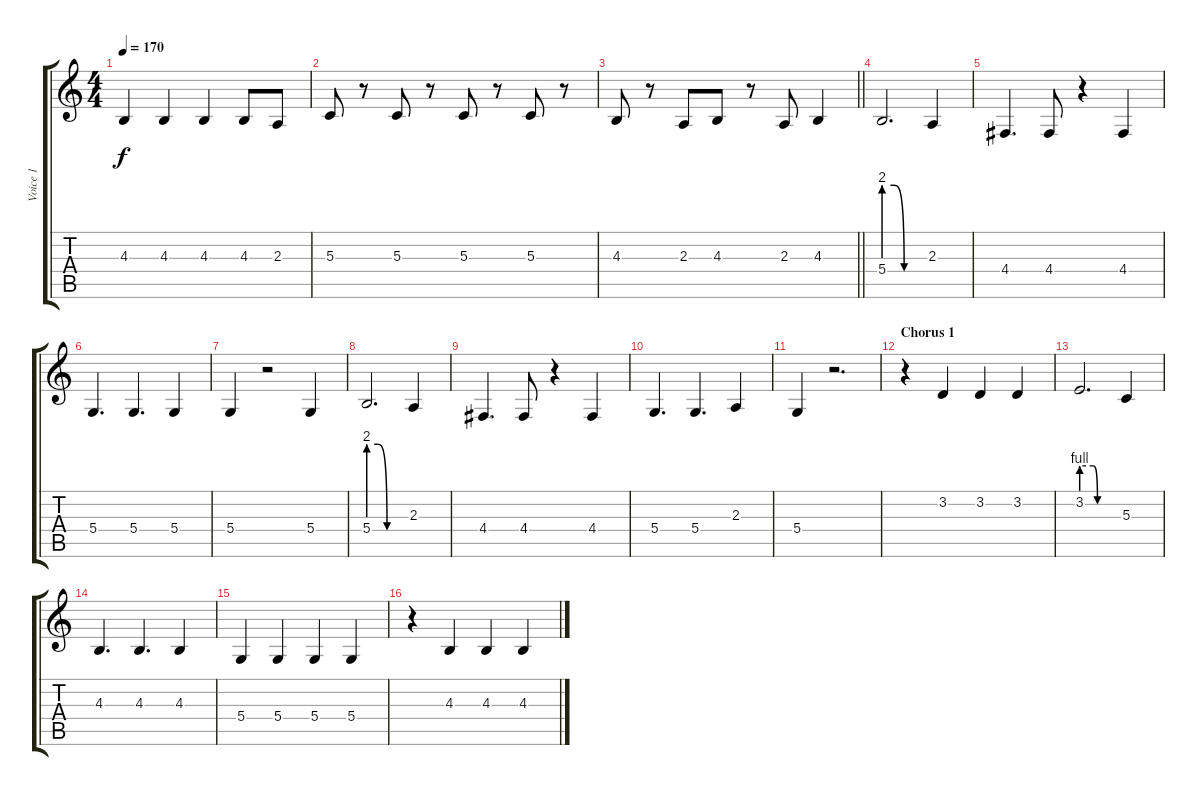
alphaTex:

\track ("Voice 1" "Voice 1") {instrument tenorsax}
\staff {score tabs}
\tuning (E4 B3 G3 D3 A2 E2) {hide}
\ts (4 4)
\tempo 170
\clef g2
\ks c
4.3.4{dy f} 4.3.4 4.3.4 4.3.8 2.3.8 |
5.3.8 r.8 5.3.8 r.8 5.3.8 r.8 5.3.8 r.8 |
\barLineRight lightlight
4.3.8 r.8 2.3.8 4.3.8 r.8 2.3.8 4.3.4 |
5.4{be (custom 0 8 15 8 30 0 60 0)}.2{d} 2.3.4 |
4.4.4{d} 4.4.8 r.4 4.4.4 |
5.4.4{d} 5.4.4{d} 5.4.4 |
5.4.4 r.2 5.4.4 |
5.4{be (custom 0 8 15 8 30 0 60 0)}.2{d} 2.3.4 |
4.4.4{d} 4.4.8 r.4 4.4.4 |
5.4.4{d} 5.4.4{d} 2.3.4 |
5.4.4 r.2{d} |
\section ("" "Chorus 1")
r.4 3.2.4 3.2.4 3.2.4 |
3.2{be (custom 0 4 19 4 26 0 30 0 60 0)}.2{d} 5.3.4 |
4.3.4{d} 4.3.4{d} 4.3.4 |
5.4.4 5.4.4 5.4.4 5.4.4 |
r.4 4.3.4 4.3.4 4.3.4
